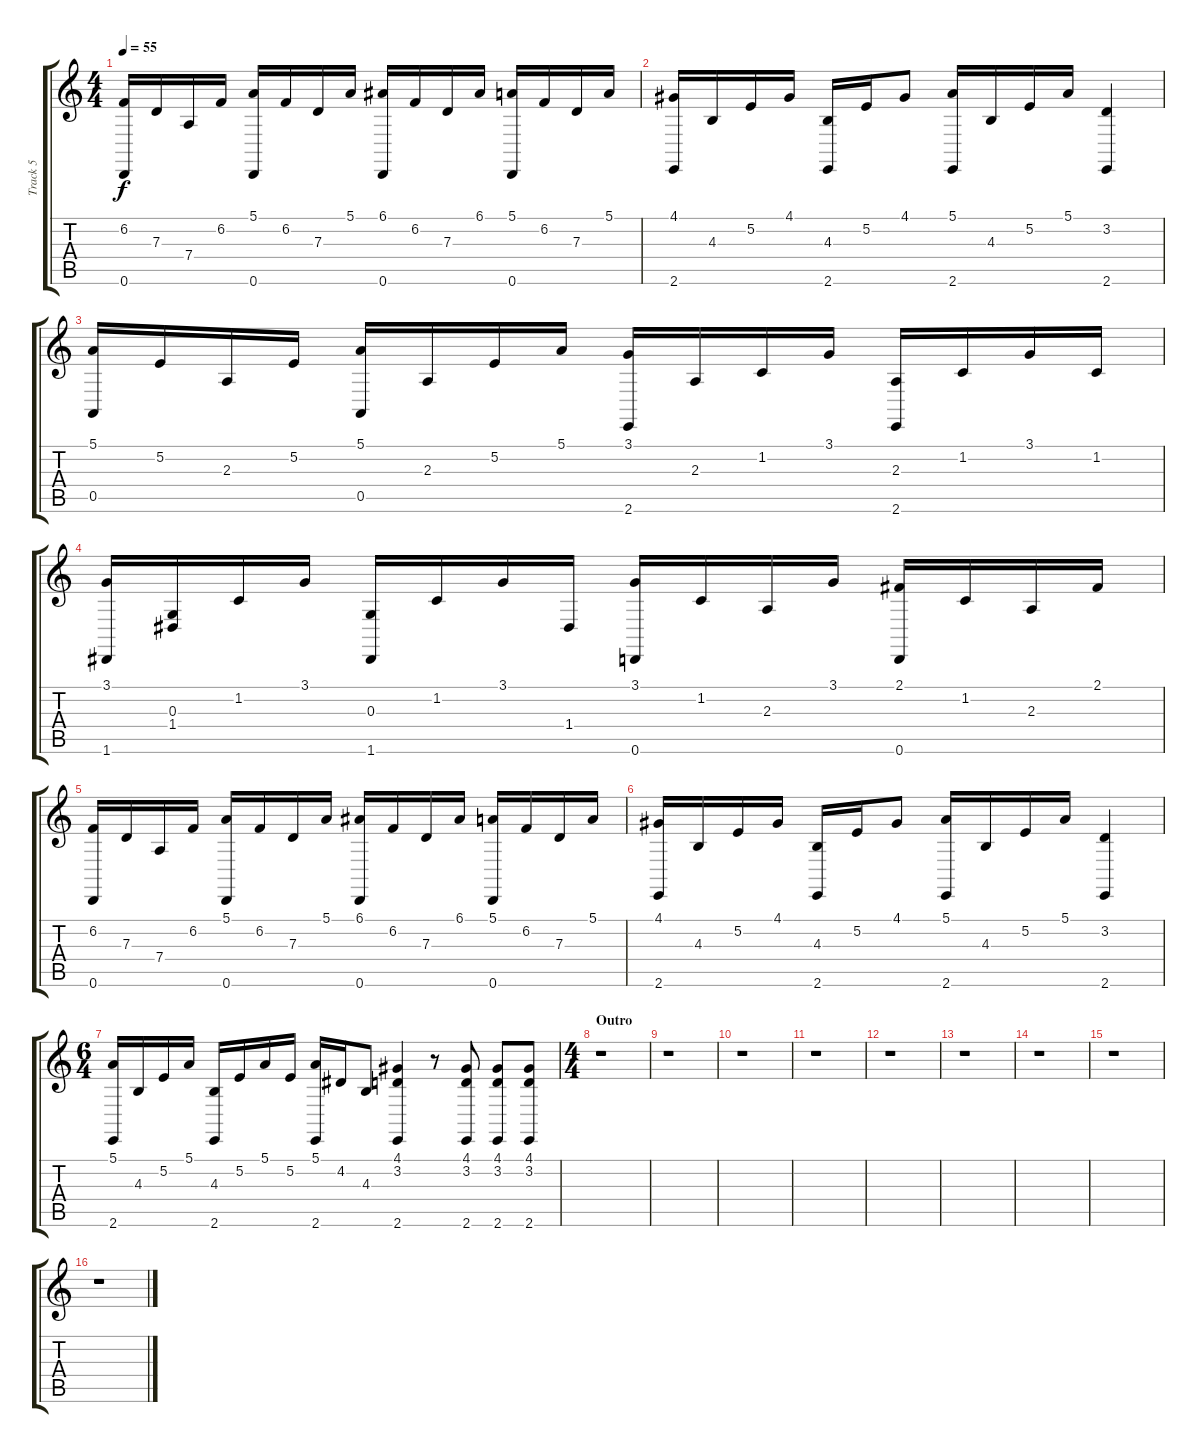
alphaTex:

\track ("Track 5" "Track 5") {instrument harpsichord}
\staff {score tabs}
\tuning (E4 B3 G3 D3 A2 D2) {hide}
\ts (4 4)
\tempo 55
\clef g2
\ks c
(6.2 0.6).16{dy f} 7.3.16 7.4.16 6.2.16 (5.1 0.6).16 6.2.16 7.3.16 5.1.16 (6.1 0.6).16 6.2.16 7.3.16 6.1.16 (5.1 0.6).16 6.2.16 7.3.16 5.1.16 |
(4.1 2.6).16 4.3.16 5.2.16 4.1.16 (4.3 2.6).16 5.2.16 4.1.8 (5.1 2.6).16 4.3.16 5.2.16 5.1.16 (3.2 2.6).4 |
(5.1 0.5).16 5.2.16 2.3.16 5.2.16 (5.1 0.5).16 2.3.16 5.2.16 5.1.16 (3.1 2.6).16 2.3.16 1.2.16 3.1.16 (2.3 2.6).16 1.2.16 3.1.16 1.2.16 |
(3.1 1.6).16 (0.3 1.4).16 1.2.16 3.1.16 (0.3 1.6).16 1.2.16 3.1.16 1.4.16 (3.1 0.6).16 1.2.16 2.3.16 3.1.16 (2.1 0.6).16 1.2.16 2.3.16 2.1.16 |
(6.2 0.6).16 7.3.16 7.4.16 6.2.16 (5.1 0.6).16 6.2.16 7.3.16 5.1.16 (6.1 0.6).16 6.2.16 7.3.16 6.1.16 (5.1 0.6).16 6.2.16 7.3.16 5.1.16 |
(4.1 2.6).16 4.3.16 5.2.16 4.1.16 (4.3 2.6).16 5.2.16 4.1.8 (5.1 2.6).16 4.3.16 5.2.16 5.1.16 (3.2 2.6).4 |
\ts (6 4)
(5.1 2.6).16 4.3.16 5.2.16 5.1.16 (4.3 2.6).16 5.2.16 5.1.16 5.2.16 (5.1 2.6).16 4.2.16 4.3.8 (4.1 3.2 2.6).4 r.8 (4.1 3.2 2.6).8 (4.1 3.2 2.6).8 (4.1 3.2 2.6).8 |
\ts (4 4)
\section ("" "Outro")
r.1 |
r.1 |
r.1 |
r.1 |
r.1 |
r.1 |
r.1 |
r.1 |
r.1
